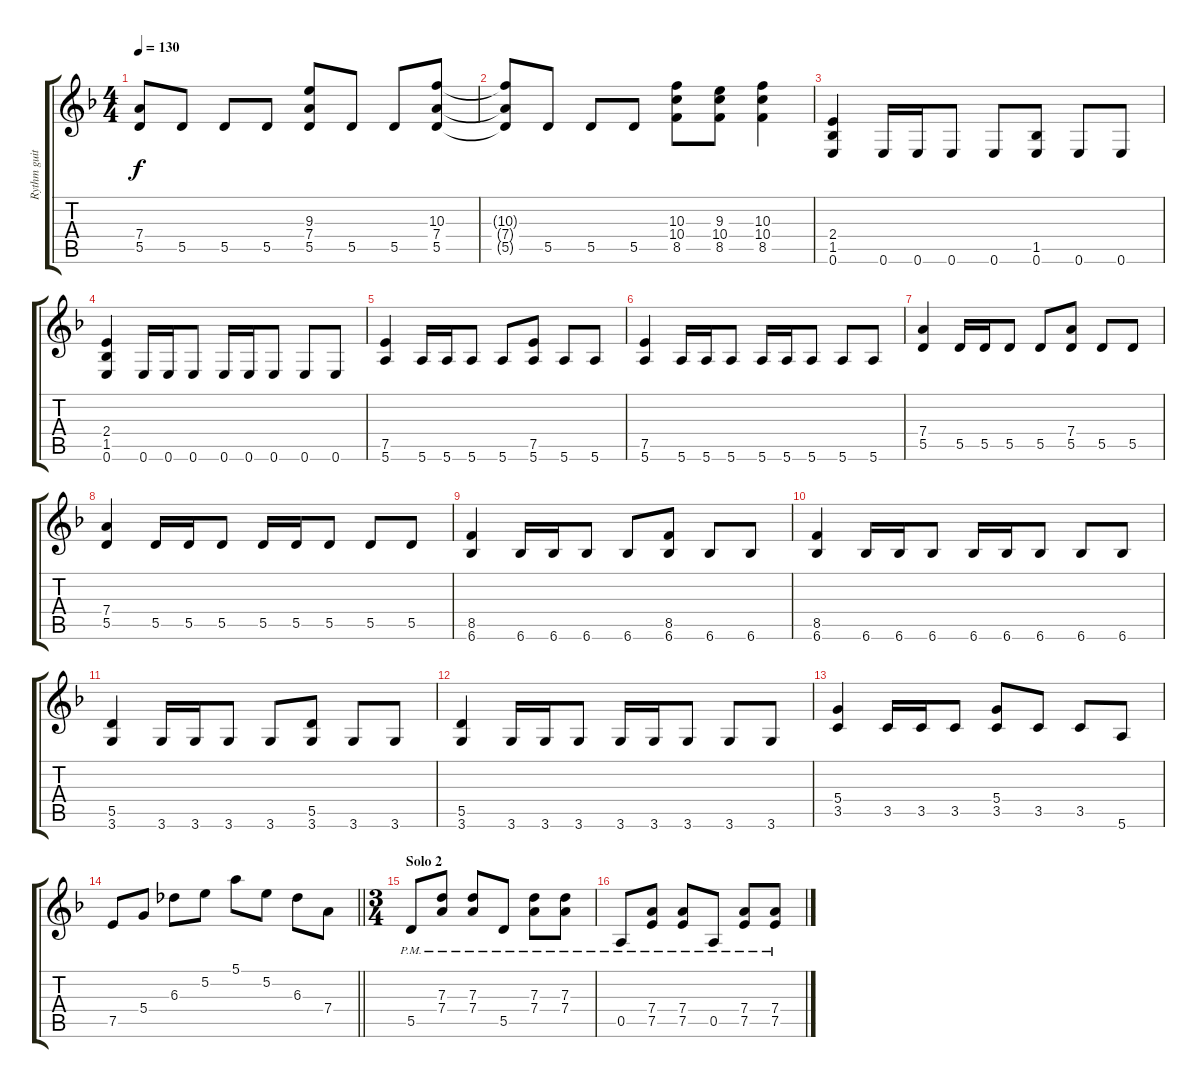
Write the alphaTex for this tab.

\track ("Rythm guitar" "Rythm guit") {instrument distortionguitar}
\staff {score tabs}
\tuning (E4 B3 G3 D3 A2 E2) {hide}
\ts (4 4)
\tempo 130
\clef g2
\ks dminor
(7.4{t} 5.5{t}).8{dy f} 5.5.8 5.5.8 5.5.8 (9.3 7.4 5.5).8 5.5.8 5.5.8 (10.3 7.4 5.5).8 |
(10.3{t} 7.4{t} 5.5{t}).8 5.5.8 5.5.8 5.5.8 (10.3 10.4 8.5).8 (9.3 10.4 8.5).8 (10.3 10.4 8.5).4 |
(2.4 1.5 0.6).4 0.6.16 0.6.16 0.6.8 0.6.8 (1.5 0.6).8 0.6.8 0.6.8 |
(2.4 1.5 0.6).4 0.6.16 0.6.16 0.6.8 0.6.16 0.6.16 0.6.8 0.6.8 0.6.8 |
(7.5 5.6).4 5.6.16 5.6.16 5.6.8 5.6.8 (7.5 5.6).8 5.6.8 5.6.8 |
(7.5 5.6).4 5.6.16 5.6.16 5.6.8 5.6.16 5.6.16 5.6.8 5.6.8 5.6.8 |
(7.4 5.5).4 5.5.16 5.5.16 5.5.8 5.5.8 (7.4 5.5).8 5.5.8 5.5.8 |
(7.4 5.5).4 5.5.16 5.5.16 5.5.8 5.5.16 5.5.16 5.5.8 5.5.8 5.5.8 |
(8.5 6.6).4 6.6.16 6.6.16 6.6.8 6.6.8 (8.5 6.6).8 6.6.8 6.6.8 |
(8.5 6.6).4 6.6.16 6.6.16 6.6.8 6.6.16 6.6.16 6.6.8 6.6.8 6.6.8 |
(5.5 3.6).4 3.6.16 3.6.16 3.6.8 3.6.8 (5.5 3.6).8 3.6.8 3.6.8 |
(5.5 3.6).4 3.6.16 3.6.16 3.6.8 3.6.16 3.6.16 3.6.8 3.6.8 3.6.8 |
(5.4 3.5).4 3.5.16 3.5.16 3.5.8 (5.4 3.5).8 3.5.8 3.5.8 5.6.8{instrument acousticguitarsteel} |
\barLineRight lightlight
7.5.8 5.4.8 6.3.8 5.2.8 5.1.8 5.2.8 6.3.8 7.4.8 |
\ts (3 4)
\section ("" "Solo 2")
5.5{pm}.8 (7.3{pm} 7.4{pm}).8 (7.3{pm} 7.4{pm}).8 5.5{pm}.8 (7.3{pm} 7.4{pm}).8 (7.3{pm} 7.4{pm}).8 |
0.5{pm}.8 (7.4{pm} 7.5{pm}).8 (7.4{pm} 7.5{pm}).8 0.5{pm}.8 (7.4{pm} 7.5{pm}).8 (7.4{pm} 7.5{pm}).8
